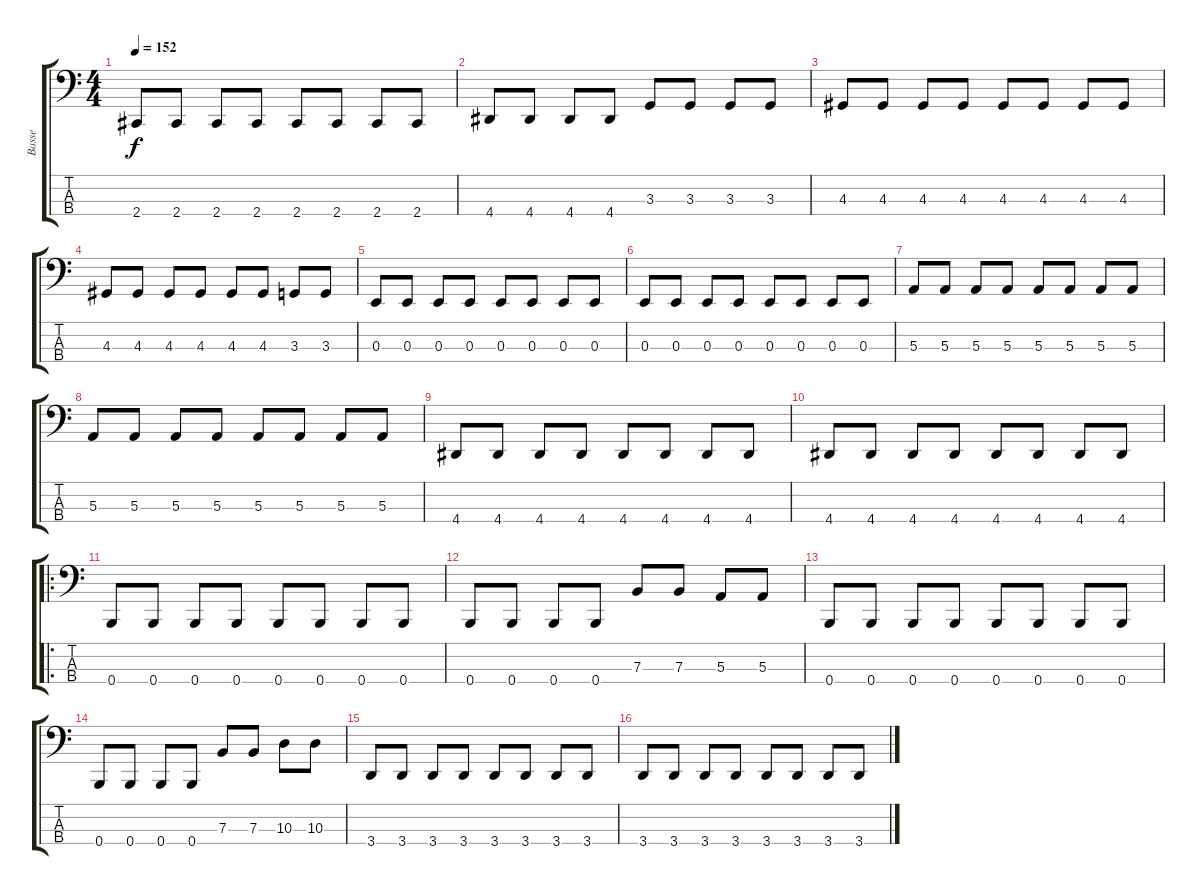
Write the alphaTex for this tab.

\track ("Basse" "Basse") {instrument electricbassfinger}
\staff {score tabs}
\tuning (D2 A1 E1 B0) {hide}
\ts (4 4)
\tempo 152
\clef f4
\ks c
2.4.8{dy f} 2.4.8 2.4.8 2.4.8 2.4.8 2.4.8 2.4.8 2.4.8 |
4.4.8 4.4.8 4.4.8 4.4.8 3.3.8 3.3.8 3.3.8 3.3.8 |
4.3.8 4.3.8 4.3.8 4.3.8 4.3.8 4.3.8 4.3.8 4.3.8 |
4.3.8 4.3.8 4.3.8 4.3.8 4.3.8 4.3.8 3.3.8 3.3.8 |
0.3.8 0.3.8 0.3.8 0.3.8 0.3.8 0.3.8 0.3.8 0.3.8 |
0.3.8 0.3.8 0.3.8 0.3.8 0.3.8 0.3.8 0.3.8 0.3.8 |
5.3.8 5.3.8 5.3.8 5.3.8 5.3.8 5.3.8 5.3.8 5.3.8 |
5.3.8 5.3.8 5.3.8 5.3.8 5.3.8 5.3.8 5.3.8 5.3.8 |
4.4.8 4.4.8 4.4.8 4.4.8 4.4.8 4.4.8 4.4.8 4.4.8 |
4.4.8 4.4.8 4.4.8 4.4.8 4.4.8 4.4.8 4.4.8 4.4.8 |
\ro
0.4.8 0.4.8 0.4.8 0.4.8 0.4.8 0.4.8 0.4.8 0.4.8 |
0.4.8 0.4.8 0.4.8 0.4.8 7.3.8 7.3.8 5.3.8 5.3.8 |
0.4.8 0.4.8 0.4.8 0.4.8 0.4.8 0.4.8 0.4.8 0.4.8 |
0.4.8 0.4.8 0.4.8 0.4.8 7.3.8 7.3.8 10.3.8 10.3.8 |
3.4.8 3.4.8 3.4.8 3.4.8 3.4.8 3.4.8 3.4.8 3.4.8 |
3.4.8 3.4.8 3.4.8 3.4.8 3.4.8 3.4.8 3.4.8 3.4.8
